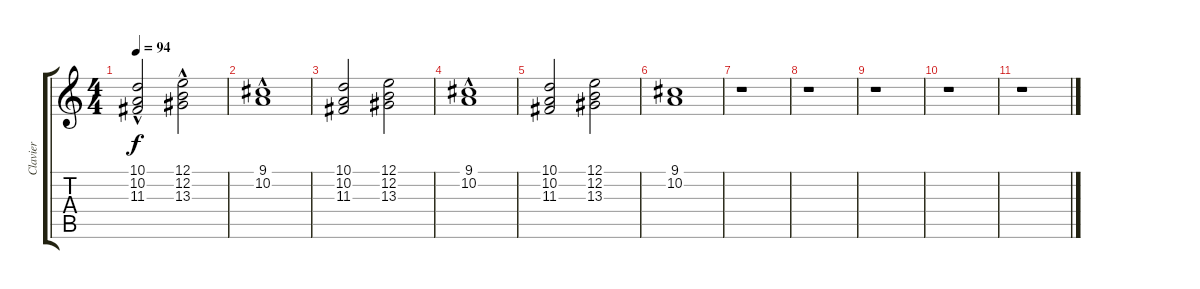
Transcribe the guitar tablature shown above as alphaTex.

\track ("Clavier" "Clavier") {instrument choiraahs}
\staff {score tabs}
\tuning (E4 B3 G3 D3 A2 E2) {hide}
\ts (4 4)
\tempo 94
\clef g2
\ks c
(10.1 10.2{hac} 11.3).2{dy f} (12.1 12.2{hac} 13.3).2 |
(9.1 10.2{hac}).1 |
(10.1 10.2 11.3).2 (12.1 12.2 13.3).2 |
(9.1 10.2{hac}).1 |
(10.1 10.2 11.3).2 (12.1 12.2 13.3).2 |
(9.1 10.2).1 |
r.1 |
r.1 |
r.1 |
r.1 |
r.1
